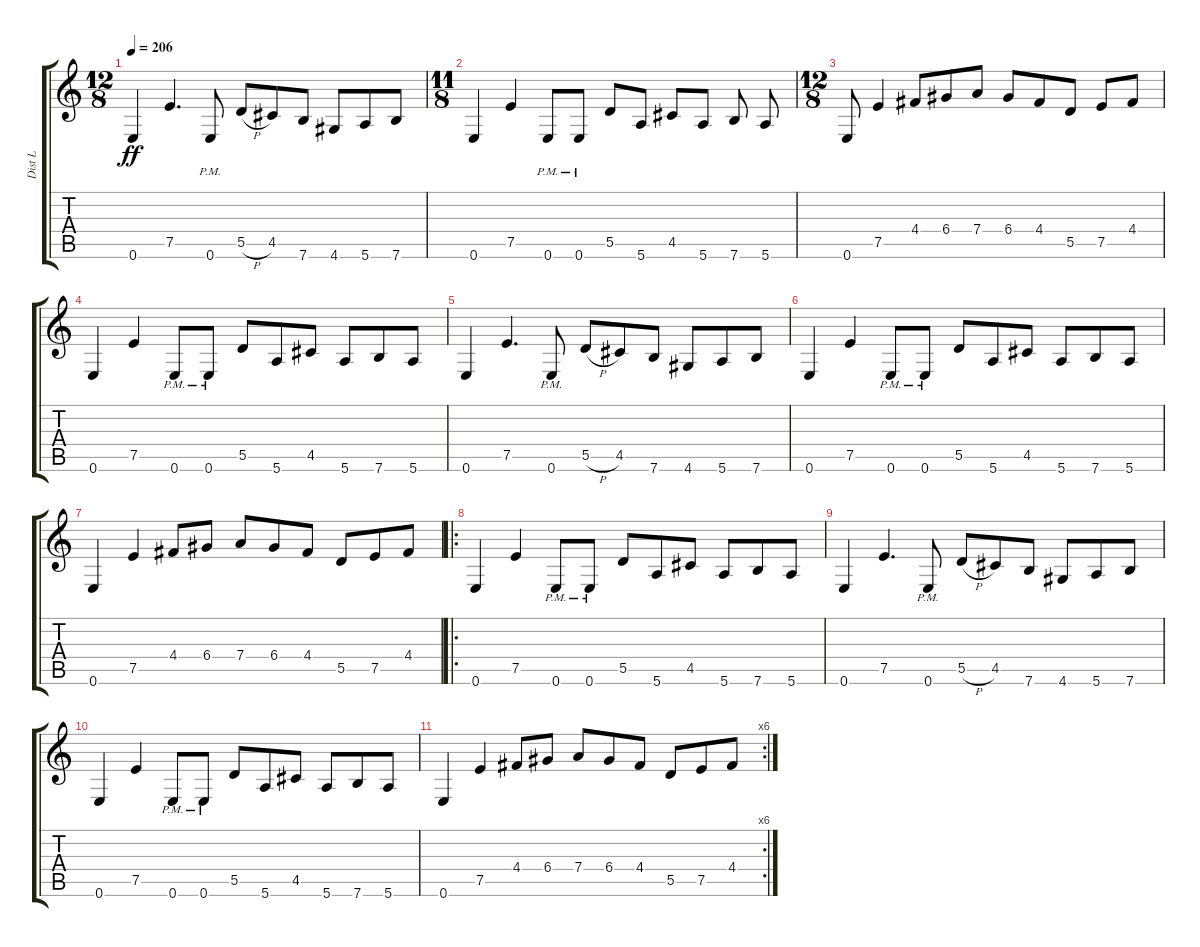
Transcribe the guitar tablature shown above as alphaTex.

\track ("Dist L" "Dist L") {instrument distortionguitar}
\staff {score tabs}
\tuning (E4 B3 G3 D3 A2 E2) {hide}
\ts (12 8)
\tempo 206
\clef g2
\ks c
0.6.4{dy ff} 7.5.4{d} 0.6{pm}.8 5.5{h}.8 4.5.8 7.6.8 4.6.8 5.6.8 7.6.8 |
\ts (11 8)
0.6.4 7.5.4 0.6{pm}.8 0.6{pm}.8 5.5.8 5.6.8 4.5.8 5.6.8 7.6.8 5.6.8 |
\ts (12 8)
0.6.8 7.5.4 4.4.8 6.4.8 7.4.8 6.4.8 4.4.8 5.5.8 7.5.8 4.4.8 |
0.6.4 7.5.4 0.6{pm}.8 0.6{pm}.8 5.5.8 5.6.8 4.5.8 5.6.8 7.6.8 5.6.8 |
0.6.4 7.5.4{d} 0.6{pm}.8 5.5{h}.8 4.5.8 7.6.8 4.6.8 5.6.8 7.6.8 |
0.6.4 7.5.4 0.6{pm}.8 0.6{pm}.8 5.5.8 5.6.8 4.5.8 5.6.8 7.6.8 5.6.8 |
0.6.4 7.5.4 4.4.8 6.4.8 7.4.8 6.4.8 4.4.8 5.5.8 7.5.8 4.4.8 |
\ro
0.6.4 7.5.4 0.6{pm}.8 0.6{pm}.8 5.5.8 5.6.8 4.5.8 5.6.8 7.6.8 5.6.8 |
0.6.4 7.5.4{d} 0.6{pm}.8 5.5{h}.8 4.5.8 7.6.8 4.6.8 5.6.8 7.6.8 |
0.6.4 7.5.4 0.6{pm}.8 0.6{pm}.8 5.5.8 5.6.8 4.5.8 5.6.8 7.6.8 5.6.8 |
\rc 6
0.6.4 7.5.4 4.4.8 6.4.8 7.4.8 6.4.8 4.4.8 5.5.8 7.5.8 4.4.8
